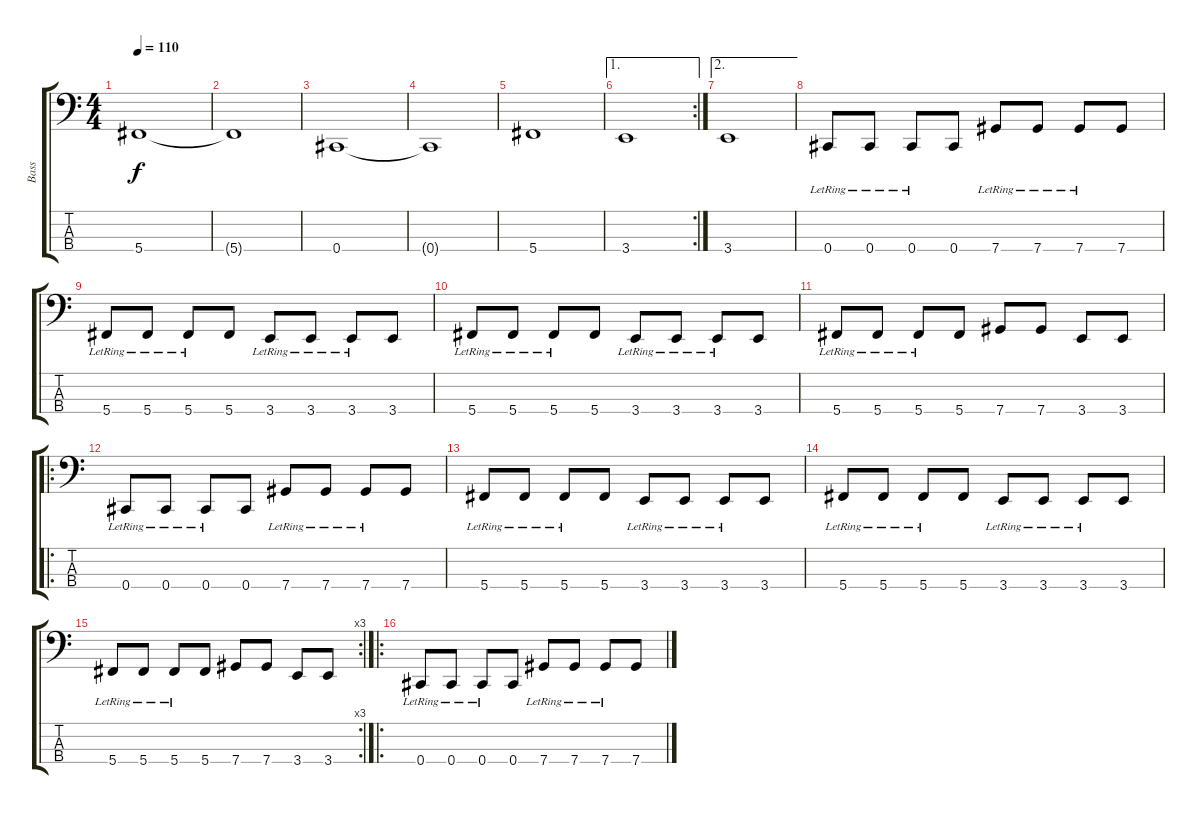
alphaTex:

\track ("Bass" "Bass") {instrument electricbasspick}
\staff {score tabs}
\tuning (Gb2 Db2 Ab1 Db1) {hide}
\ts (4 4)
\tempo 110
\clef f4
\ks c
5.4.1{dy f} |
5.4{t}.1 |
0.4.1 |
0.4{t}.1 |
5.4.1 |
\ae 1
\rc 2
3.4.1 |
\ae 2
3.4.1 |
0.4{lr}.8 0.4{lr}.8 0.4{lr}.8 0.4.8 7.4{lr}.8 7.4{lr}.8 7.4{lr}.8 7.4.8 |
5.4{lr}.8 5.4{lr}.8 5.4{lr}.8 5.4.8 3.4{lr}.8 3.4{lr}.8 3.4{lr}.8 3.4.8 |
5.4{lr}.8 5.4{lr}.8 5.4{lr}.8 5.4.8 3.4{lr}.8 3.4{lr}.8 3.4{lr}.8 3.4.8 |
5.4{lr}.8 5.4{lr}.8 5.4{lr}.8 5.4.8 7.4.8 7.4.8 3.4.8 3.4.8 |
\ro
0.4{lr}.8 0.4{lr}.8 0.4{lr}.8 0.4.8 7.4{lr}.8 7.4{lr}.8 7.4{lr}.8 7.4.8 |
5.4{lr}.8 5.4{lr}.8 5.4{lr}.8 5.4.8 3.4{lr}.8 3.4{lr}.8 3.4{lr}.8 3.4.8 |
5.4{lr}.8 5.4{lr}.8 5.4{lr}.8 5.4.8 3.4{lr}.8 3.4{lr}.8 3.4{lr}.8 3.4.8 |
\rc 3
5.4{lr}.8 5.4{lr}.8 5.4{lr}.8 5.4.8 7.4.8 7.4.8 3.4.8 3.4.8 |
\ro
0.4{lr}.8 0.4{lr}.8 0.4{lr}.8 0.4.8 7.4{lr}.8 7.4{lr}.8 7.4{lr}.8 7.4.8
